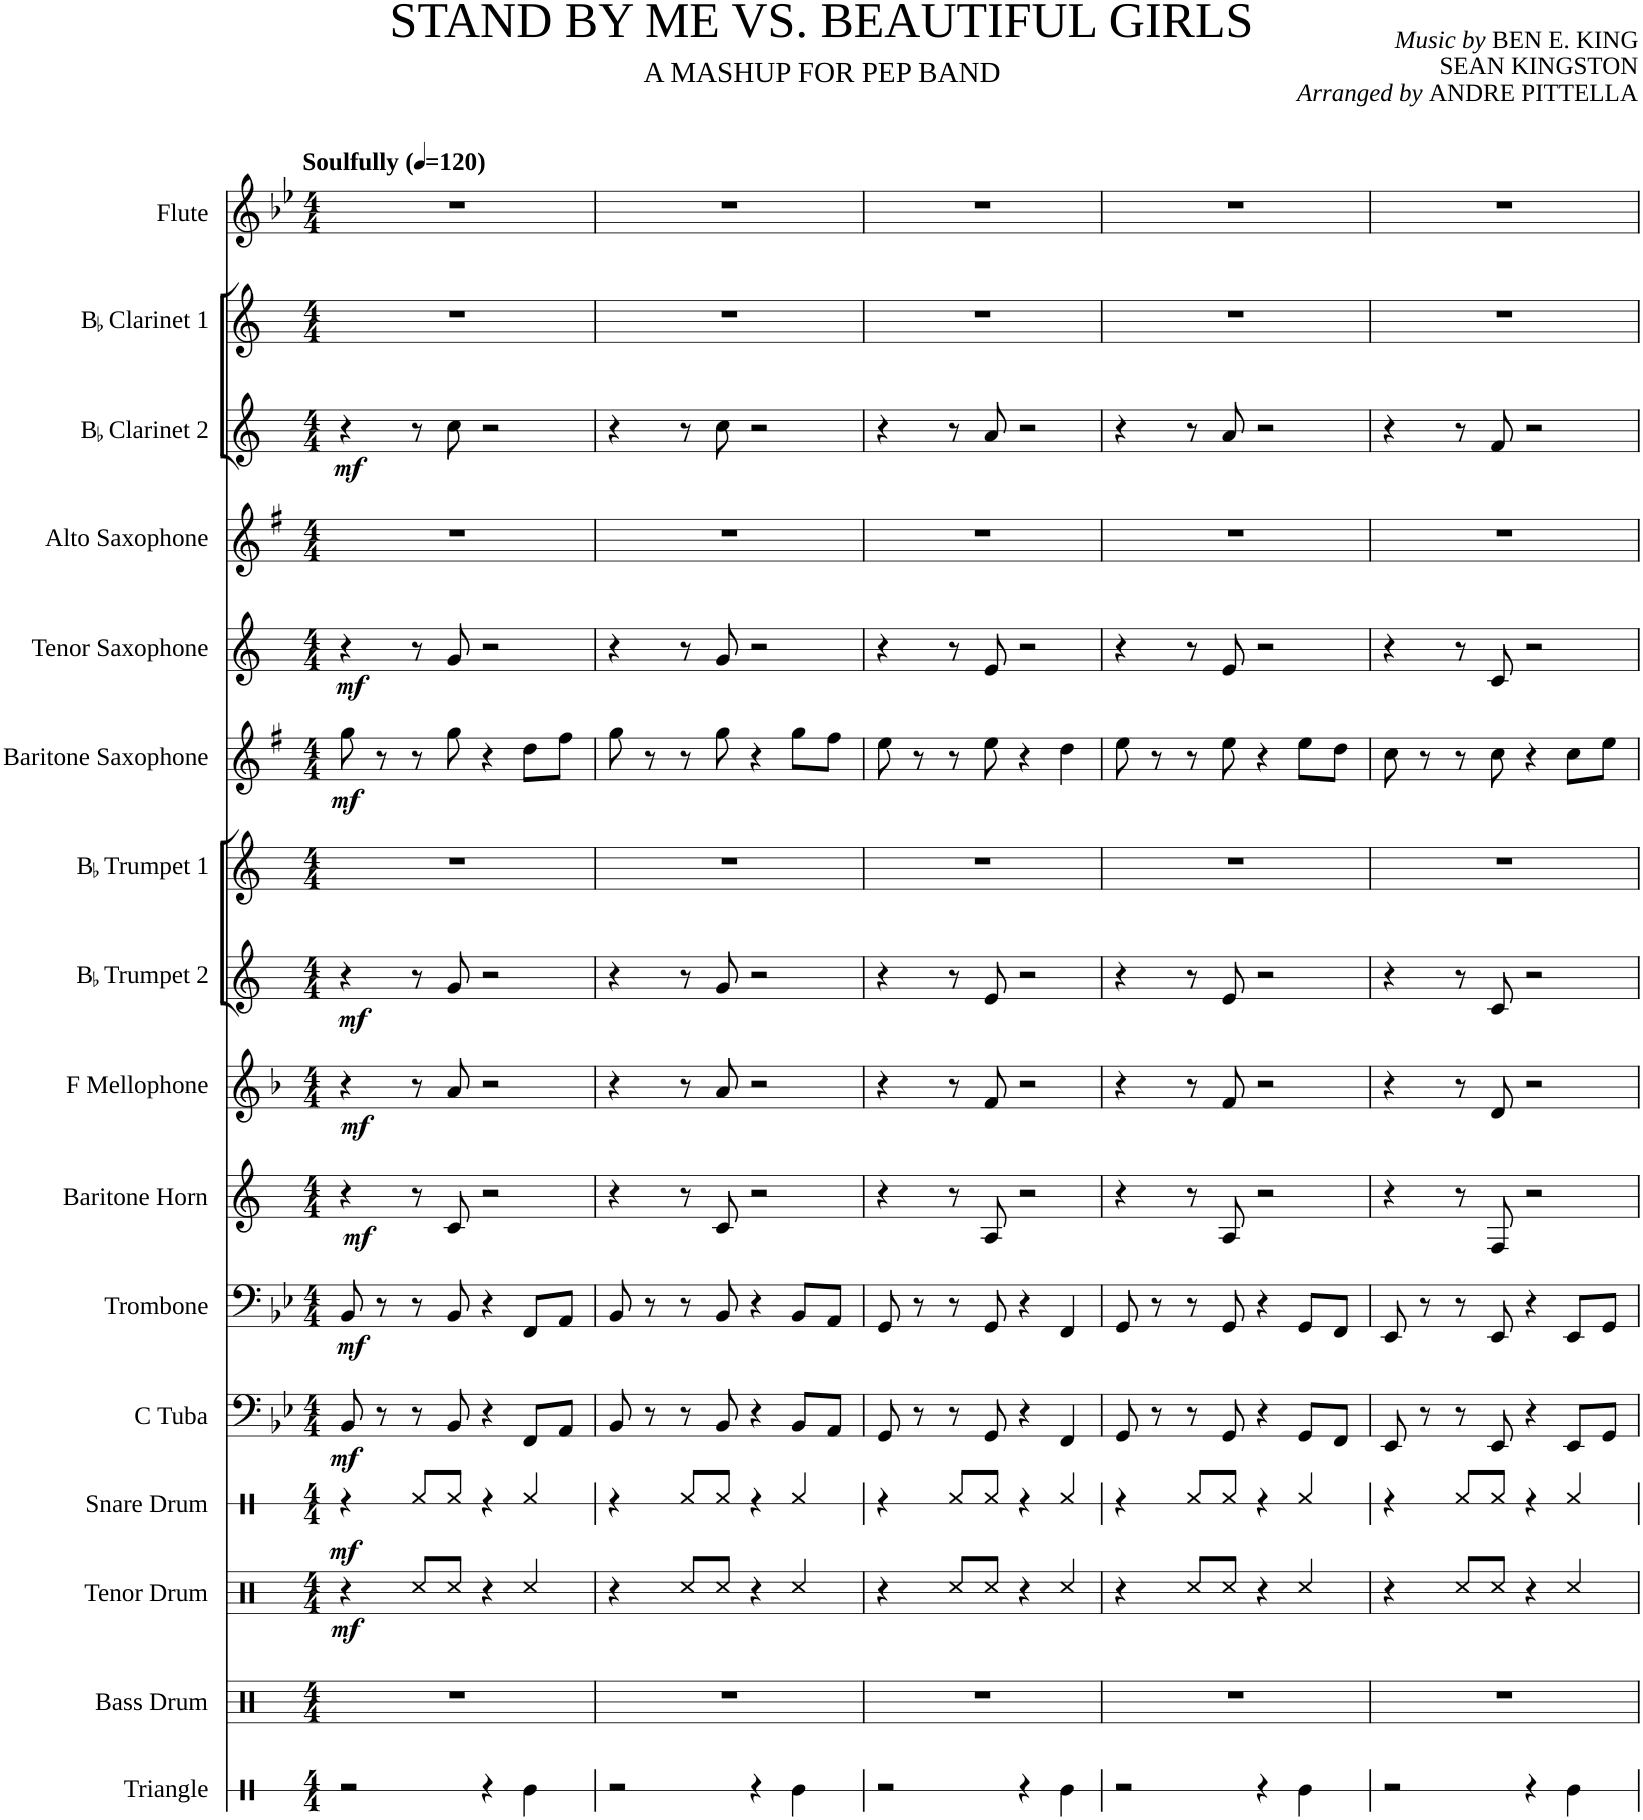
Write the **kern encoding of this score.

**kern	**kern	**kern	**dynam	**kern	**dynam	**kern	**dynam	**kern	**dynam	**kern	**dynam	**kern	**dynam	**kern	**dynam	**kern	**kern	**dynam	**kern	**dynam	**kern	**kern	**dynam	**kern	**kern
*part16	*part15	*part14	*part14	*part13	*part13	*part12	*part12	*part11	*part11	*part10	*part10	*part9	*part9	*part8	*part8	*part7	*part6	*part6	*part5	*part5	*part4	*part3	*part3	*part2	*part1
*staff16	*staff15	*staff14	*staff14	*staff13	*staff13	*staff12	*staff12	*staff11	*staff11	*staff10	*staff10	*staff9	*staff9	*staff8	*staff8	*staff7	*staff6	*staff6	*staff5	*staff5	*staff4	*staff3	*staff3	*staff2	*staff1
*I"Triangle	*I"Bass Drum	*I"Tenor Drum	*	*I"Snare Drum	*	*I"C Tuba	*	*I"Trombone	*	*I"Baritone Horn	*	*I"F Mellophone	*	*I"BaccidentalFlat Trumpet 2	*	*I"BaccidentalFlat Trumpet 1	*I"Baritone Saxophone	*	*I"Tenor Saxophone	*	*I"Alto Saxophone	*I"BaccidentalFlat Clarinet 2	*	*I"BaccidentalFlat Clarinet 1	*I"Flute
*I'Trgl.	*I'B.D.	*I'T.D.	*	*I'S.D.	*	*I'C Tu.	*	*I'Trb.	*	*I'Bar. Hn.	*	*I'F Mph.	*	*I'BaccidentalFlat Tpt. 2	*	*I'BaccidentalFlat Tpt. 1	*I'Bar. Sax.	*	*I'T. Sax.	*	*I'A. Sax.	*I'BaccidentalFlat Cl. 2	*	*I'BaccidentalFlat Cl. 1	*I'Fl.
*stria1	*	*	*	*stria1	*	*	*	*	*	*	*	*	*	*	*	*	*	*	*	*	*	*	*	*	*
*clefX	*clefX	*clefX	*	*clefX	*	*clefF4	*	*clefF4	*	*clefG2	*	*clefG2	*	*clefG2	*	*clefG2	*clefG2	*	*clefG2	*	*clefG2	*clefG2	*	*clefG2	*clefG2
*	*	*	*	*	*	*	*	*	*	*Trd1c2	*	*Trd4c7	*	*Trd1c2	*	*Trd1c2	*Trd12c21	*	*Trd8c14	*	*Trd5c9	*Trd1c2	*	*Trd1c2	*
*k[]	*k[]	*k[]	*	*k[]	*	*k[b-e-]	*	*k[b-e-]	*	*k[]	*	*k[b-]	*	*k[]	*	*k[]	*k[f#]	*	*k[]	*	*k[f#]	*k[]	*	*k[]	*k[b-e-]
*M4/4	*M4/4	*M4/4	*	*M4/4	*	*M4/4	*	*M4/4	*	*M4/4	*	*M4/4	*	*M4/4	*	*M4/4	*M4/4	*	*M4/4	*	*M4/4	*M4/4	*	*M4/4	*M4/4
*MM120	*MM120	*MM120	*	*MM120	*	*MM120	*	*MM120	*	*MM120	*	*MM120	*	*MM120	*	*MM120	*MM120	*	*MM120	*	*MM120	*MM120	*	*MM120	*MM120
=1	=1	=1	=1	=1	=1	=1	=1	=1	=1	=1	=1	=1	=1	=1	=1	=1	=1	=1	=1	=1	=1	=1	=1	=1	=1
!	!	!	!	!	!	!	!	!	!	!	!	!	!	!	!	!	!	!	!	!	!	!	!	!	!LO:TX:a:B:t=Soulfully
!	!	!	!LO:DY:b	!	!LO:DY:b	!	!LO:DY:b	!	!LO:DY:b	!	!LO:DY:b	!	!LO:DY:b	!	!LO:DY:b	!	!	!LO:DY:b	!	!LO:DY:b	!	!	!LO:DY:b	!	!
2r	1r	4r	mf	4r	mf	8BB-/	mf	8BB-/	mf	4r	mf	4r	mf	4r	mf	1r	8gg\	mf	4r	mf	1r	4r	mf	1r	1r
.	.	.	.	.	.	8r	.	8r	.	.	.	.	.	.	.	.	8r	.	.	.	.	.	.	.	.
.	.	8Rcc/L	.	8Rf/L	.	8r	.	8r	.	8r	.	8r	.	8r	.	.	8r	.	8r	.	.	8r	.	.	.
.	.	8Rcc/J	.	8Rf/J	.	8BB-/	.	8BB-/	.	8c/	.	8a/	.	8g/	.	.	8gg\	.	8g/	.	.	8cc\	.	.	.
4r	.	4r	.	4r	.	4r	.	4r	.	2r	.	2r	.	2r	.	.	4r	.	2r	.	.	2r	.	.	.
4Re\	.	4Rcc/	.	4Rf/	.	8FF/L	.	8FF/L	.	.	.	.	.	.	.	.	8dd\L	.	.	.	.	.	.	.	.
.	.	.	.	.	.	8AA/J	.	8AA/J	.	.	.	.	.	.	.	.	8ff#\J	.	.	.	.	.	.	.	.
=2	=2	=2	=2	=2	=2	=2	=2	=2	=2	=2	=2	=2	=2	=2	=2	=2	=2	=2	=2	=2	=2	=2	=2	=2	=2
2r	1r	4r	.	4r	.	8BB-/	.	8BB-/	.	4r	.	4r	.	4r	.	1r	8gg\	.	4r	.	1r	4r	.	1r	1r
.	.	.	.	.	.	8r	.	8r	.	.	.	.	.	.	.	.	8r	.	.	.	.	.	.	.	.
.	.	8Rcc/L	.	8Rf/L	.	8r	.	8r	.	8r	.	8r	.	8r	.	.	8r	.	8r	.	.	8r	.	.	.
.	.	8Rcc/J	.	8Rf/J	.	8BB-/	.	8BB-/	.	8c/	.	8a/	.	8g/	.	.	8gg\	.	8g/	.	.	8cc\	.	.	.
4r	.	4r	.	4r	.	4r	.	4r	.	2r	.	2r	.	2r	.	.	4r	.	2r	.	.	2r	.	.	.
4Re\	.	4Rcc/	.	4Rf/	.	8BB-/L	.	8BB-/L	.	.	.	.	.	.	.	.	8gg\L	.	.	.	.	.	.	.	.
.	.	.	.	.	.	8AA/J	.	8AA/J	.	.	.	.	.	.	.	.	8ff#\J	.	.	.	.	.	.	.	.
=3	=3	=3	=3	=3	=3	=3	=3	=3	=3	=3	=3	=3	=3	=3	=3	=3	=3	=3	=3	=3	=3	=3	=3	=3	=3
2r	1r	4r	.	4r	.	8GG/	.	8GG/	.	4r	.	4r	.	4r	.	1r	8ee\	.	4r	.	1r	4r	.	1r	1r
.	.	.	.	.	.	8r	.	8r	.	.	.	.	.	.	.	.	8r	.	.	.	.	.	.	.	.
.	.	8Rcc/L	.	8Rf/L	.	8r	.	8r	.	8r	.	8r	.	8r	.	.	8r	.	8r	.	.	8r	.	.	.
.	.	8Rcc/J	.	8Rf/J	.	8GG/	.	8GG/	.	8A/	.	8f/	.	8e/	.	.	8ee\	.	8e/	.	.	8a/	.	.	.
4r	.	4r	.	4r	.	4r	.	4r	.	2r	.	2r	.	2r	.	.	4r	.	2r	.	.	2r	.	.	.
4Re\	.	4Rcc/	.	4Rf/	.	4FF/	.	4FF/	.	.	.	.	.	.	.	.	4dd\	.	.	.	.	.	.	.	.
=4	=4	=4	=4	=4	=4	=4	=4	=4	=4	=4	=4	=4	=4	=4	=4	=4	=4	=4	=4	=4	=4	=4	=4	=4	=4
2r	1r	4r	.	4r	.	8GG/	.	8GG/	.	4r	.	4r	.	4r	.	1r	8ee\	.	4r	.	1r	4r	.	1r	1r
.	.	.	.	.	.	8r	.	8r	.	.	.	.	.	.	.	.	8r	.	.	.	.	.	.	.	.
.	.	8Rcc/L	.	8Rf/L	.	8r	.	8r	.	8r	.	8r	.	8r	.	.	8r	.	8r	.	.	8r	.	.	.
.	.	8Rcc/J	.	8Rf/J	.	8GG/	.	8GG/	.	8A/	.	8f/	.	8e/	.	.	8ee\	.	8e/	.	.	8a/	.	.	.
4r	.	4r	.	4r	.	4r	.	4r	.	2r	.	2r	.	2r	.	.	4r	.	2r	.	.	2r	.	.	.
4Re\	.	4Rcc/	.	4Rf/	.	8GG/L	.	8GG/L	.	.	.	.	.	.	.	.	8ee\L	.	.	.	.	.	.	.	.
.	.	.	.	.	.	8FF/J	.	8FF/J	.	.	.	.	.	.	.	.	8dd\J	.	.	.	.	.	.	.	.
=5	=5	=5	=5	=5	=5	=5	=5	=5	=5	=5	=5	=5	=5	=5	=5	=5	=5	=5	=5	=5	=5	=5	=5	=5	=5
2r	1r	4r	.	4r	.	8EE-/	.	8EE-/	.	4r	.	4r	.	4r	.	1r	8cc\	.	4r	.	1r	4r	.	1r	1r
.	.	.	.	.	.	8r	.	8r	.	.	.	.	.	.	.	.	8r	.	.	.	.	.	.	.	.
.	.	8Rcc/L	.	8Rf/L	.	8r	.	8r	.	8r	.	8r	.	8r	.	.	8r	.	8r	.	.	8r	.	.	.
.	.	8Rcc/J	.	8Rf/J	.	8EE-/	.	8EE-/	.	8F/	.	8d/	.	8c/	.	.	8cc\	.	8c/	.	.	8f/	.	.	.
4r	.	4r	.	4r	.	4r	.	4r	.	2r	.	2r	.	2r	.	.	4r	.	2r	.	.	2r	.	.	.
4Re\	.	4Rcc/	.	4Rf/	.	8EE-/L	.	8EE-/L	.	.	.	.	.	.	.	.	8cc\L	.	.	.	.	.	.	.	.
.	.	.	.	.	.	8GG/J	.	8GG/J	.	.	.	.	.	.	.	.	8ee\J	.	.	.	.	.	.	.	.
=	=	=	=	=	=	=	=	=	=	=	=	=	=	=	=	=	=	=	=	=	=	=	=	=	=
*-	*-	*-	*-	*-	*-	*-	*-	*-	*-	*-	*-	*-	*-	*-	*-	*-	*-	*-	*-	*-	*-	*-	*-	*-	*-
